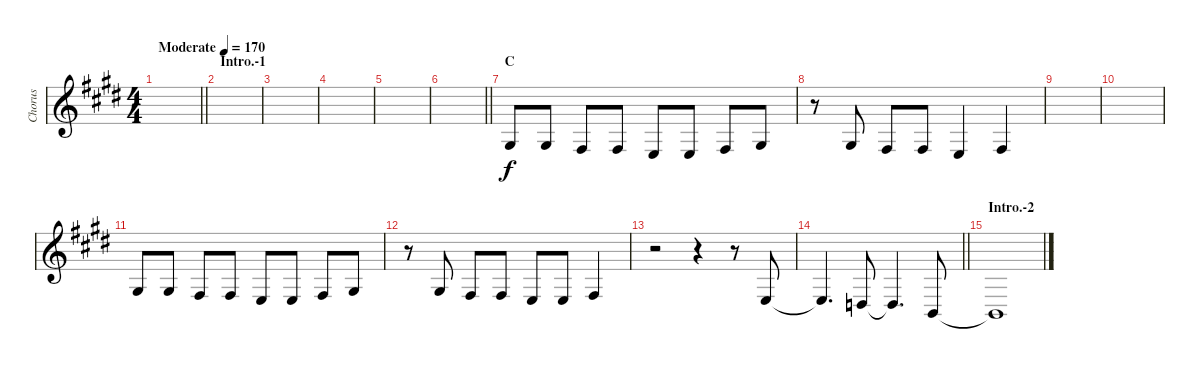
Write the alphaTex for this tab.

\track ("Chorus" "Chorus") {mute instrument violin}
\staff {score}
\tuning (E4 B3 G3 D3 A2 E2) {hide}
\ts (4 4)
\tempo (170 "Moderate")
\clef g2
\barLineRight lightlight
\ks e
|
\section ("" "Intro.-1")
|
|
|
|
\barLineRight lightlight
|
\section ("" "C")
1.3.8 1.3.8 4.4.8 4.4.8 2.4.8 2.4.8 4.4.8 1.3.8 |
r.8 1.3.8 4.4.8 4.4.8 2.4.4 4.4.4 |
|
|
1.3.8 1.3.8 4.4.8 4.4.8 2.4.8 2.4.8 4.4.8 1.3.8 |
r.8 1.3.8 4.4.8 4.4.8 2.4.8 2.4.8 4.4.4 |
r.2 r.4 r.8 2.4.8 |
\barLineRight lightlight
2.4{t}.4{d} 0.4.8 0.4{t}.4{d} 2.5.8 |
\section ("" "Intro.-2")
2.5{t}.1
